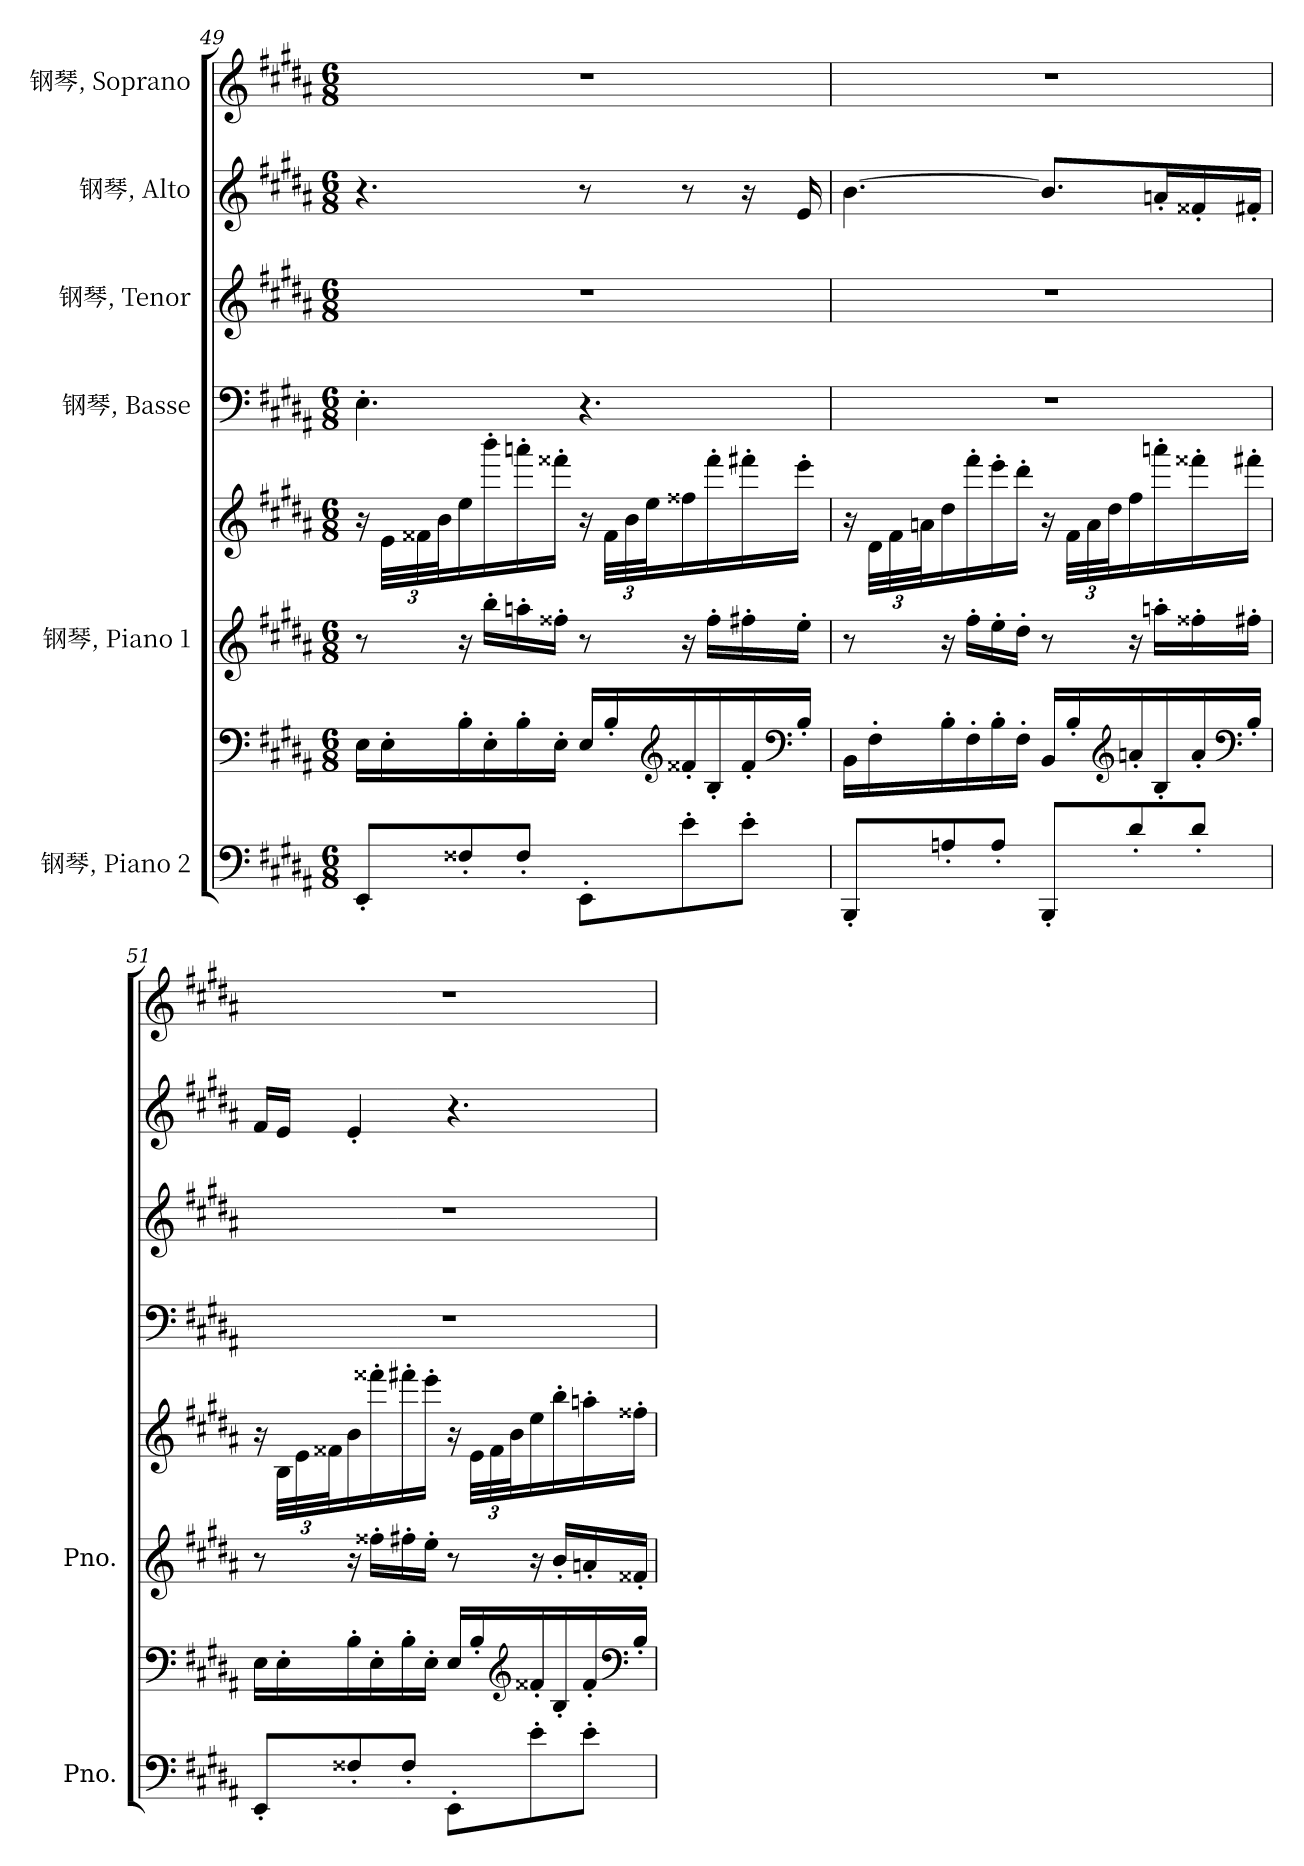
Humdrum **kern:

**kern	**kern	**kern	**kern	**kern	**kern	**kern	**kern
*part6	*part6	*part5	*part5	*part4	*part3	*part2	*part1
*staff8	*staff7	*staff6	*staff5	*staff4	*staff3	*staff2	*staff1
*I"钢琴, Piano 2	*	*I"钢琴, Piano 1	*	*I"钢琴, Basse	*I"钢琴, Tenor	*I"钢琴, Alto	*I"钢琴, Soprano
*I'Pno.	*	*I'Pno.	*	*	*	*	*
!!LO:PB:g=z
*clefF4	*clefF4	*clefG2	*clefG2	*clefF4	*clefG2	*clefG2	*clefG2
*k[f#c#g#d#a#]	*k[f#c#g#d#a#]	*k[f#c#g#d#a#]	*k[f#c#g#d#a#]	*k[f#c#g#d#a#]	*k[f#c#g#d#a#]	*k[f#c#g#d#a#]	*k[f#c#g#d#a#]
*M6/8	*M6/8	*M6/8	*M6/8	*M6/8	*M6/8	*M6/8	*M6/8
=49	=49	=49	=49	=49	=49	=49	=49
8EE'/L	16E\LL	8r	16r	4.E'\	2.r	4.r	2.r
*	*	*	*Xbrackettup	*	*	*	*
.	16E'\	.	48e\LLL	.	.	.	.
.	.	.	48f##X\	.	.	.	.
.	.	.	48b\J	.	.	.	.
8F##X'/	16B'\	16r	16ee\	.	.	.	.
.	16E'\	16bb'\LL	16bbb'\	.	.	.	.
8F##'/J	16B'\	16aan'\	16aaan'\	.	.	.	.
.	16E'\JJ	16ff##X'\JJ	16fff##X'\JJ	.	.	.	.
8EE'\L	16E/LL	8r	16r	4.r	.	8r	.
.	16B'/	.	48f##\LLL	.	.	.	.
.	.	.	48b\	.	.	.	.
.	.	.	48ee\J	.	.	.	.
*	*clefG2	*	*	*	*	*	*
8e'\	16f##X'/	16r	16ff##X\	.	.	8r	.
.	16B'/	16ff##'\LL	16fff##'\	.	.	.	.
8e'\J	16f##'/	16ff#X'\	16fff#X'\	.	.	16r	.
*	*clefF4	*	*	*	*	*	*
.	16B'/JJ	16ee'\JJ	16eee'\JJ	.	.	16e/	.
!!LO:PB:g=z
=50	=50	=50	=50	=50	=50	=50	=50
8BBB'/L	16BB\LL	8r	16r	2.r	2.r	[4.b\	2.r
.	16F#'\	.	48d#\LLL	.	.	.	.
.	.	.	48f#\	.	.	.	.
.	.	.	48an\J	.	.	.	.
8An'/	16B'\	16r	16dd#\	.	.	.	.
.	16F#'\	16ff#'\LL	16fff#'\	.	.	.	.
8A'/J	16B'\	16ee'\	16eee'\	.	.	.	.
.	16F#'\JJ	16dd#'\JJ	16ddd#'\JJ	.	.	.	.
8BBB'/L	16BB/LL	8r	16r	.	.	8.b/L]	.
.	16B'/	.	48f#\LLL	.	.	.	.
.	.	.	48a\	.	.	.	.
.	.	.	48dd#\J	.	.	.	.
*	*clefG2	*	*	*	*	*	*
8d#'/	16an'/	16r	16ff#\	.	.	.	.
.	16B'/	16aan'\LL	16aaan'\	.	.	16an'/L	.
8d#'/J	16a'/	16ff##X'\	16fff##X'\	.	.	16f##X'/	.
*	*clefF4	*	*	*	*	*	*
.	16B'/JJ	16ff#X'\JJ	16fff#X'\JJ	.	.	16f#X'/JJ	.
!!LO:PB:g=z
=51	=51	=51	=51	=51	=51	=51	=51
8EE'/L	16E\LL	8r	16r	2.r	2.r	16f#/LL	2.r
.	16E'\	.	48B\LLL	.	.	16e/JJ	.
.	.	.	48e\	.	.	.	.
.	.	.	48f##X\J	.	.	.	.
8F##X'/	16B'\	16r	16b\	.	.	4e'/	.
.	16E'\	16ff##X'\LL	16fff##X'\	.	.	.	.
8F##'/J	16B'\	16ff#X'\	16fff#X'\	.	.	.	.
.	16E'\JJ	16ee'\JJ	16eee'\JJ	.	.	.	.
8EE'\L	16E/LL	8r	16r	.	.	4.r	.
.	16B'/	.	48e\LLL	.	.	.	.
.	.	.	48f##\	.	.	.	.
.	.	.	48b\J	.	.	.	.
*	*clefG2	*	*	*	*	*	*
8e'\	16f##X'/	16r	16ee\	.	.	.	.
.	16B'/	16b'/LL	16bb'\	.	.	.	.
8e'\J	16f##'/	16an'/	16aan'\	.	.	.	.
*	*clefF4	*	*	*	*	*	*
.	16B'/JJ	16f##X'/JJ	16ff##X'\JJ	.	.	.	.
=	=	=	=	=	=	=	=
*-	*-	*-	*-	*-	*-	*-	*-
